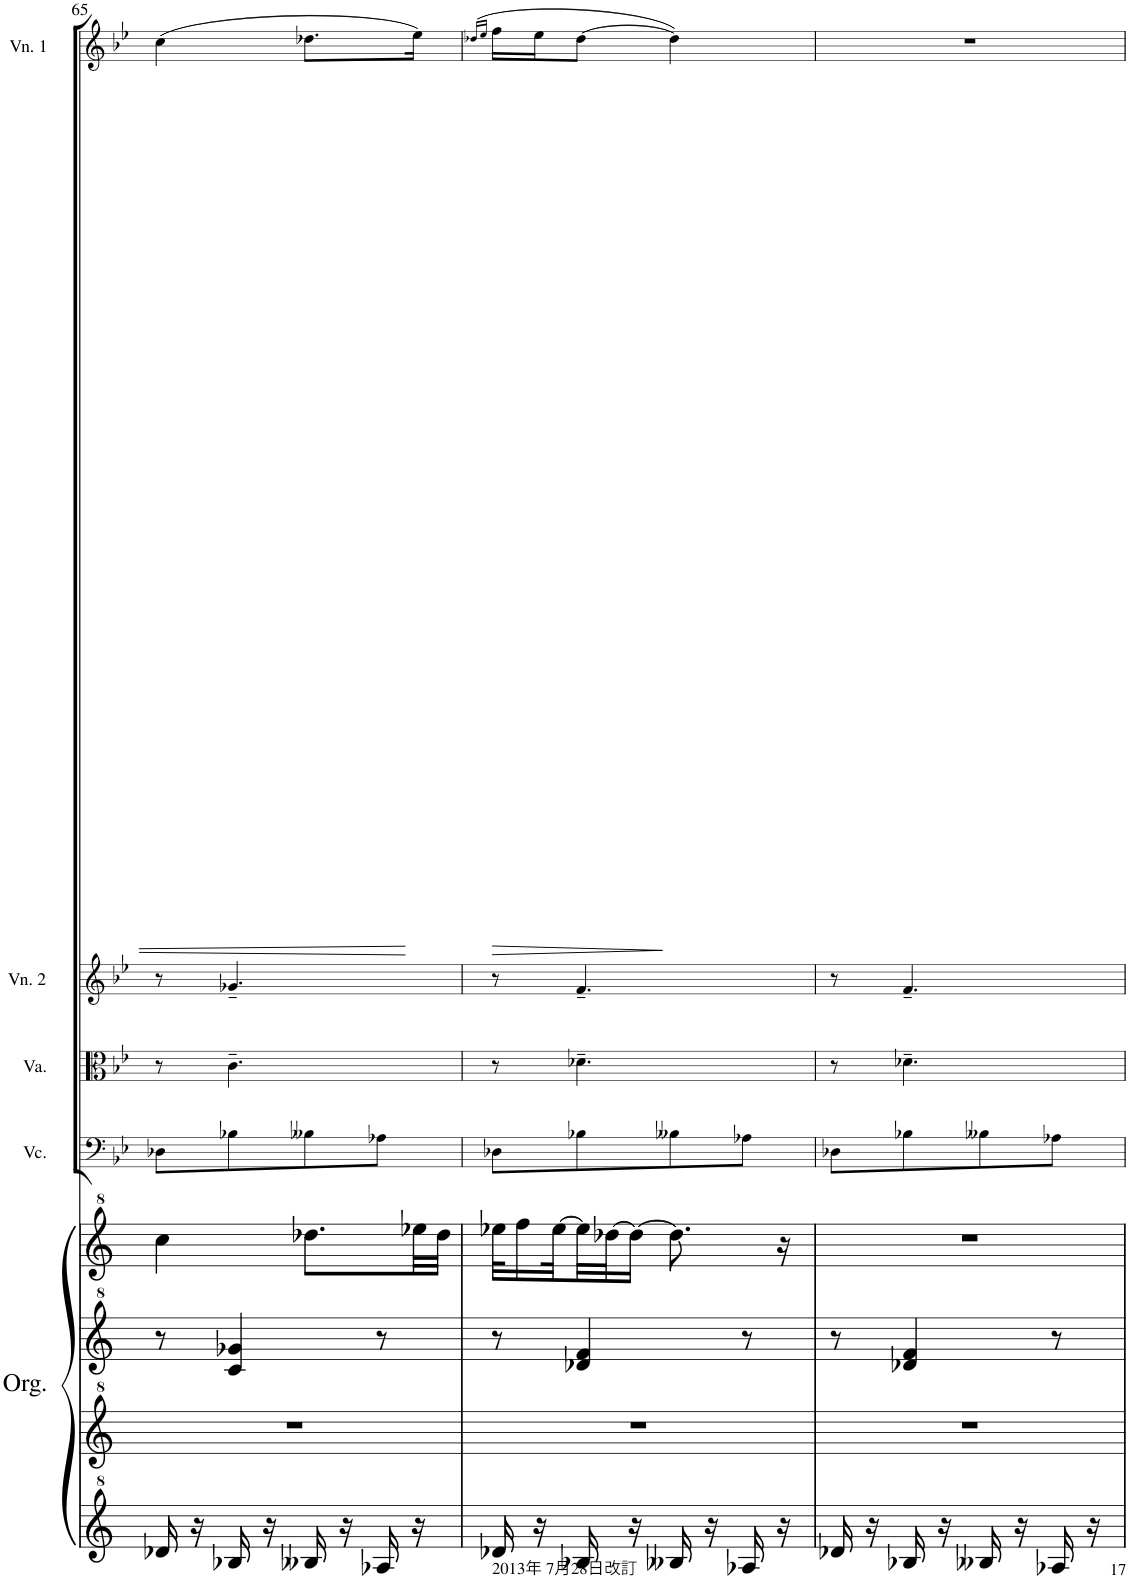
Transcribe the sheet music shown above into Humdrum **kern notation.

**kern	**kern	**kern	**kern	**kern	**kern	**kern	**kern
*part5	*part5	*part5	*part5	*part4	*part3	*part2	*part1
*staff8	*staff7	*staff6	*staff5	*staff4	*staff3	*staff2	*staff1
*I"Organetta      with  25 stops	*	*	*	*I"Violoncello	*I"Viola	*I"Violin 2	*I"Violin 1
*I'Org.	*	*	*	*I'Vc.	*I'Va.	*I'Vn. 2	*I'Vn. 1
!!LO:PB:g=z
*clefG^2	*clefG^2	*clefG^2	*clefG^2	*clefF4	*clefC3	*clefG2	*clefG2
*k[]	*k[]	*k[]	*k[]	*k[b-e-]	*k[b-e-]	*k[b-e-]	*k[b-e-]
*M2/4	*M2/4	*M2/4	*M2/4	*M2/4	*M2/4	*M2/4	*M2/4
=65	=65	=65	=65	=65	=65	=65	=65
16dd-X/	2r	8r	4ccc\	8D-X\L	8r	8r	(4cc\
16r	.	.	.	.	.	.	.
16b-X/	.	4cc/ 4gg-X/	.	8B-X\	4.c~\	4.g-X~/	.
16r	.	.	.	.	.	.	.
16b--X/	.	.	8.ddd-X\L	8B--X\	.	.	8.dd-X\L
16r	.	.	.	.	.	.	.
16a-X/	.	8r	.	8A-X\J	.	.	.
16r	.	.	32eee-X\LL	.	.	.	16ee-\Jk)
.	.	.	32ddd-\JJJ	.	.	.	.
=66	=66	=66	=66	=66	=66	=66	=66
.	.	.	.	.	.	.	(16qdd-X/LL
.	.	.	.	.	.	.	16qee-/JJ
16dd-X/	2r	8r	32eee-X\KLL	8D-X\L	8r	8r	16ff\LL
.	.	.	16fff\	.	.	.	.
16r	.	.	.	.	.	.	16ee-\J
.	.	.	[32eee-\L	.	.	.	.
16b-X/	.	4dd-X/ 4ff/	32eee-\]	8B-X\	4.d-X~\	4.f~/	[8dd-\J
.	.	.	[32ddd-X\J	.	.	.	.
16r	.	.	16ddd-\JJ_	.	.	.	.
16b--X/	.	.	8.ddd-\]	8B--X\	.	.	4dd-\])
16r	.	.	.	.	.	.	.
16a-X/	.	8r	.	8A-X\J	.	.	.
16r	.	.	16r	.	.	.	.
=67	=67	=67	=67	=67	=67	=67	=67
16dd-X/	2r	8r	2r	8D-X\L	8r	8r	2r
16r	.	.	.	.	.	.	.
16b-X/	.	4dd-X/ 4ff/	.	8B-X\	4.d-X~\	4.f~/	.
16r	.	.	.	.	.	.	.
16b--X/	.	.	.	8B--X\	.	.	.
16r	.	.	.	.	.	.	.
16a-X/	.	8r	.	8A-X\J	.	.	.
16r	.	.	.	.	.	.	.
=	=	=	=	=	=	=	=
*-	*-	*-	*-	*-	*-	*-	*-
